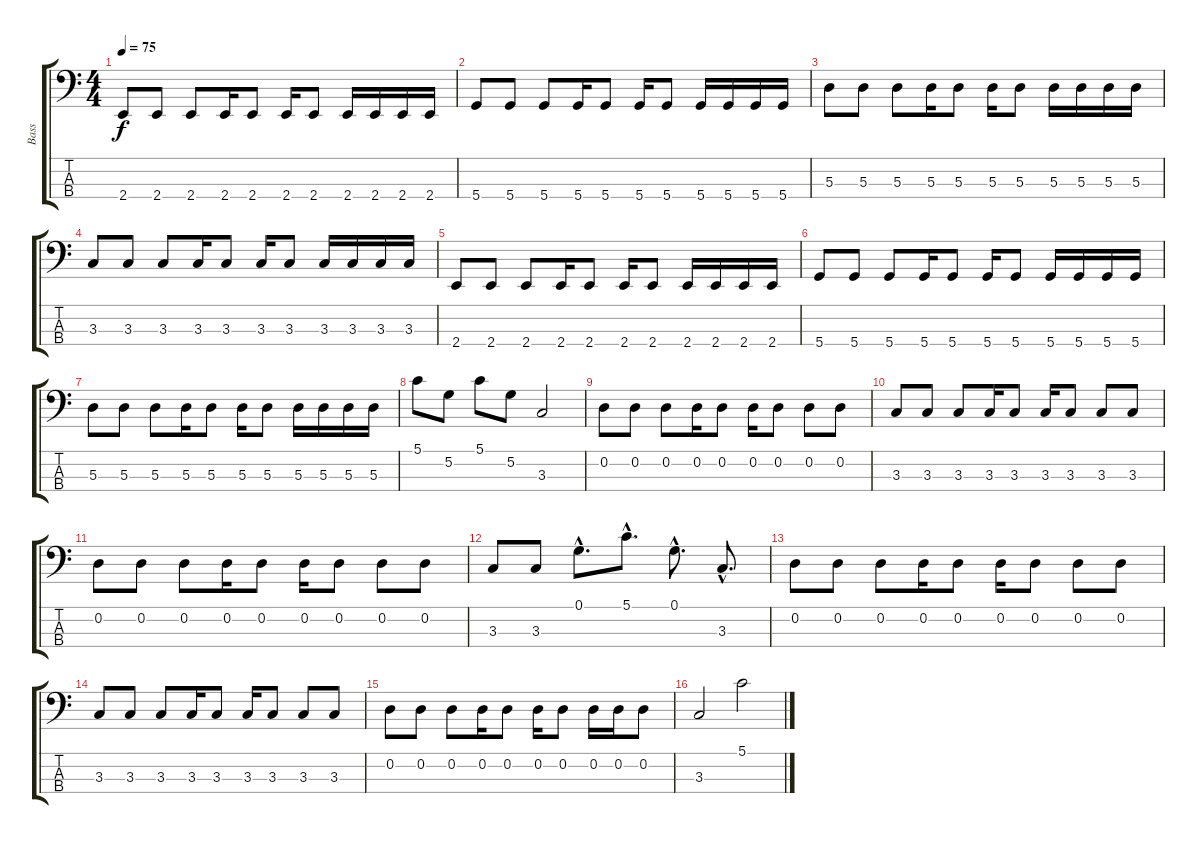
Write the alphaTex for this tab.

\track ("Bass" "Bass") {instrument electricbasspick}
\staff {score tabs}
\tuning (G2 D2 A1 D1) {hide}
\ts (4 4)
\tempo 75
\clef f4
\ks c
2.4.8{dy f} 2.4.8 2.4.8 2.4.16 2.4.8 2.4.16 2.4.8 2.4.16 2.4.16 2.4.16 2.4.16 |
5.4.8 5.4.8 5.4.8 5.4.16 5.4.8 5.4.16 5.4.8 5.4.16 5.4.16 5.4.16 5.4.16 |
5.3.8 5.3.8 5.3.8 5.3.16 5.3.8 5.3.16 5.3.8 5.3.16 5.3.16 5.3.16 5.3.16 |
3.3.8 3.3.8 3.3.8 3.3.16 3.3.8 3.3.16 3.3.8 3.3.16 3.3.16 3.3.16 3.3.16 |
2.4.8 2.4.8 2.4.8 2.4.16 2.4.8 2.4.16 2.4.8 2.4.16 2.4.16 2.4.16 2.4.16 |
5.4.8 5.4.8 5.4.8 5.4.16 5.4.8 5.4.16 5.4.8 5.4.16 5.4.16 5.4.16 5.4.16 |
5.3.8 5.3.8 5.3.8 5.3.16 5.3.8 5.3.16 5.3.8 5.3.16 5.3.16 5.3.16 5.3.16 |
5.1.8 5.2.8 5.1.8 5.2.8 3.3.2 |
0.2.8 0.2.8 0.2.8 0.2.16 0.2.8 0.2.16 0.2.8 0.2.8 0.2.8 |
3.3.8 3.3.8 3.3.8 3.3.16 3.3.8 3.3.16 3.3.8 3.3.8 3.3.8 |
0.2.8 0.2.8 0.2.8 0.2.16 0.2.8 0.2.16 0.2.8 0.2.8 0.2.8 |
3.3.8 3.3.8 0.1{hac}.8{d} 5.1{hac}.8{d} 0.1{hac}.8{d} 3.3{hac}.8{d} |
0.2.8 0.2.8 0.2.8 0.2.16 0.2.8 0.2.16 0.2.8 0.2.8 0.2.8 |
3.3.8 3.3.8 3.3.8 3.3.16 3.3.8 3.3.16 3.3.8 3.3.8 3.3.8 |
0.2.8 0.2.8 0.2.8 0.2.16 0.2.8 0.2.16 0.2.8 0.2.16 0.2.16 0.2.8 |
3.3.2 5.1.2
